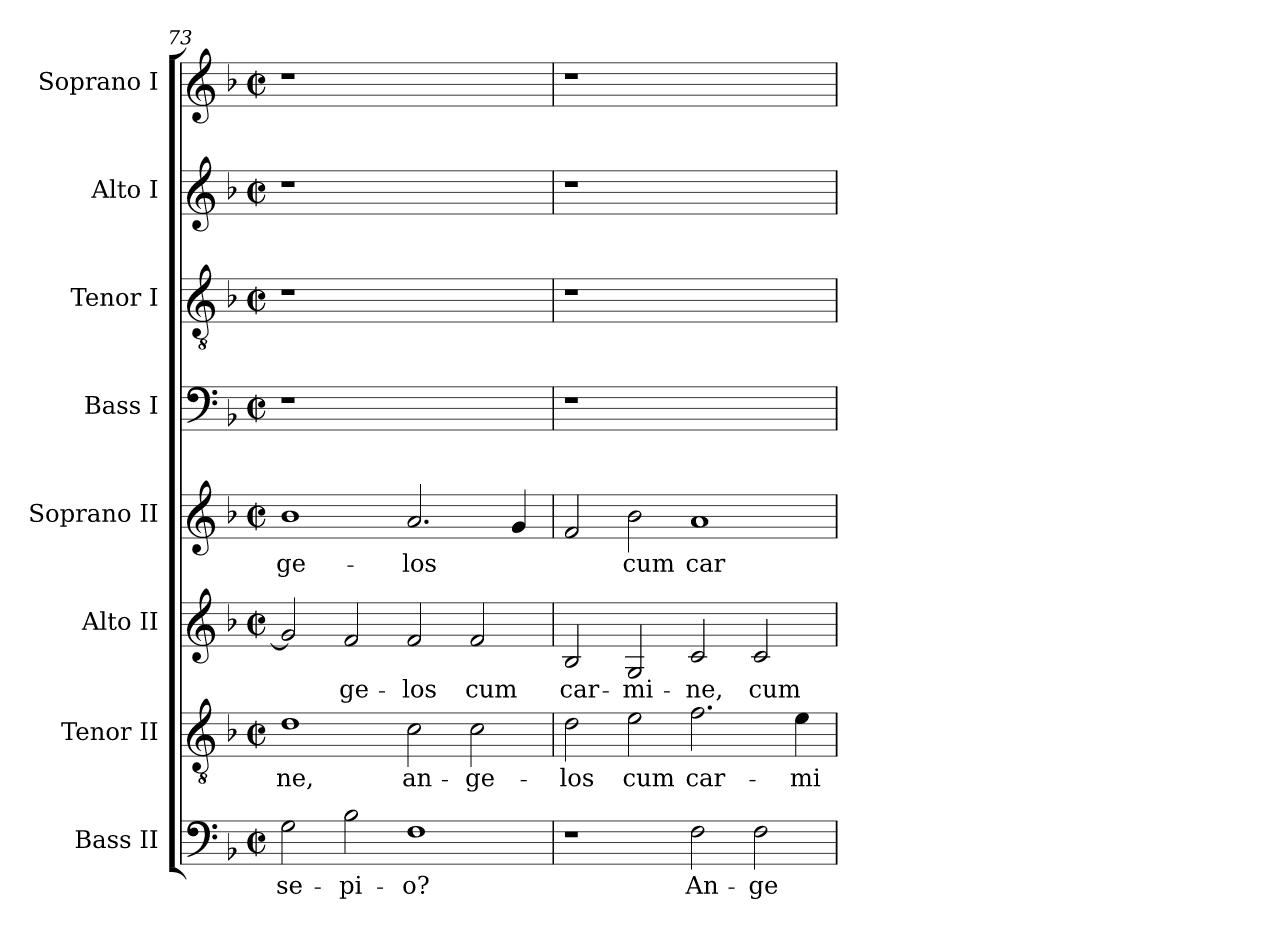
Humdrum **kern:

**kern	**text	**kern	**text	**kern	**text	**kern	**text	**kern	**kern	**kern	**kern
*part8	*part8	*part7	*part7	*part6	*part6	*part5	*part5	*part4	*part3	*part2	*part1
*staff8	*staff8	*staff7	*staff7	*staff6	*staff6	*staff5	*staff5	*staff4	*staff3	*staff2	*staff1
*I"Bass II	*	*I"Tenor II	*	*I"Alto II	*	*I"Soprano II	*	*I"Bass I	*I"Tenor I	*I"Alto I	*I"Soprano I
*I'B. II	*	*I'T. II	*	*I'A. II	*	*	*	*I'B. I	*I'T. I	*I'A. I	*
!!LO:PB:g=z
*clefF4	*	*clefGv2	*	*clefG2	*	*clefG2	*	*clefF4	*clefGv2	*clefG2	*clefG2
*	*	*ITrd7c12	*	*	*	*	*	*	*ITrd7c12	*	*
*k[b-]	*	*k[b-]	*	*k[b-]	*	*k[b-]	*	*k[b-]	*k[b-]	*k[b-]	*k[b-]
*F:	*	*F:	*	*F:	*	*F:	*	*F:	*F:	*F:	*F:
*M2/2	*	*M2/2	*	*M2/2	*	*M2/2	*	*M2/2	*M2/2	*M2/2	*M2/2
*met(c|)	*	*met(c|)	*	*met(c|)	*	*met(c|)	*	*met(c|)	*met(c|)	*met(c|)	*met(c|)
=73	=73	=73	=73	=73	=73	=73	=73	=73	=73	=73	=73
!	!LO:LY:b:color=#000000	!	!	!	!	!	!	!	!	!	!
!	!	!	!LO:LY:b:color=#000000	!	!	!	!	!	!	!	!
!	!	!	!	!	!	!	!LO:LY:b:color=#000000	!LO:N:vis=1	!LO:N:vis=1	!LO:N:vis=1	!LO:N:vis=1
2Gi\	-se-	1Di	-ne,	2gi/]	.	1b-i	-ge-	1r	1r	1r	1r
!	!LO:LY:b:color=#000000	!	!	!	!	!	!	!	!	!	!
!	!	!	!	!	!LO:LY:b:color=#000000	!	!	!	!	!	!
2B-i\	-pi-	.	.	2fi/	-ge-	.	.	.	.	.	.
!	!LO:LY:b:color=#000000	!	!	!	!	!	!	!	!	!	!
!	!	!	!LO:LY:b:color=#000000	!	!	!	!	!	!	!	!
!	!	!	!	!	!LO:LY:b:color=#000000	!	!	!	!	!	!
!	!	!	!	!	!	!	!LO:LY:b:color=#000000	!	!	!	!
1Fi	-o?	2Ci\	an-	2fi/	-los	2.ai/	-los	1ryy	1ryy	1ryy	1ryy
!	!	!	!LO:LY:b:color=#000000	!	!	!	!	!	!	!	!
!	!	!	!	!	!LO:LY:b:color=#000000	!	!	!	!	!	!
.	.	2Ci\	-ge-	2fi/	cum	.	.	.	.	.	.
.	.	.	.	.	.	4gi/	.	.	.	.	.
=74	=74	=74	=74	=74	=74	=74	=74	=74	=74	=74	=74
!	!	!	!LO:LY:b:color=#000000	!	!	!	!	!	!	!	!
!	!	!	!	!	!LO:LY:b:color=#000000	!	!	!LO:N:vis=1	!LO:N:vis=1	!LO:N:vis=1	!LO:N:vis=1
1r	.	2Di\	-los	2B-i/	car-	2fi/	.	1r	1r	1r	1r
!	!	!	!LO:LY:b:color=#000000	!	!	!	!	!	!	!	!
!	!	!	!	!	!LO:LY:b:color=#000000	!	!	!	!	!	!
!	!	!	!	!	!	!	!LO:LY:b:color=#000000	!	!	!	!
.	.	2Ei\	cum	2Gi/	-mi-	2b-i\	cum	.	.	.	.
!	!LO:LY:b:color=#000000	!	!	!	!	!	!	!	!	!	!
!	!	!	!LO:LY:b:color=#000000	!	!	!	!	!	!	!	!
!	!	!	!	!	!LO:LY:b:color=#000000	!	!	!	!	!	!
!	!	!	!	!	!	!	!LO:LY:b:color=#000000	!	!	!	!
2Fi\	An-	2.Fi\	car-	2ci/	-ne,	1ai	car-	1ryy	1ryy	1ryy	1ryy
!	!LO:LY:b:color=#000000	!	!	!	!	!	!	!	!	!	!
!	!	!	!	!	!LO:LY:b:color=#000000	!	!	!	!	!	!
2Fi\	-ge-	.	.	2ci/	cum	.	.	.	.	.	.
!	!	!	!LO:LY:b:color=#000000	!	!	!	!	!	!	!	!
.	.	4Ei\	-mi-	.	.	.	.	.	.	.	.
=	=	=	=	=	=	=	=	=	=	=	=
*-	*-	*-	*-	*-	*-	*-	*-	*-	*-	*-	*-
